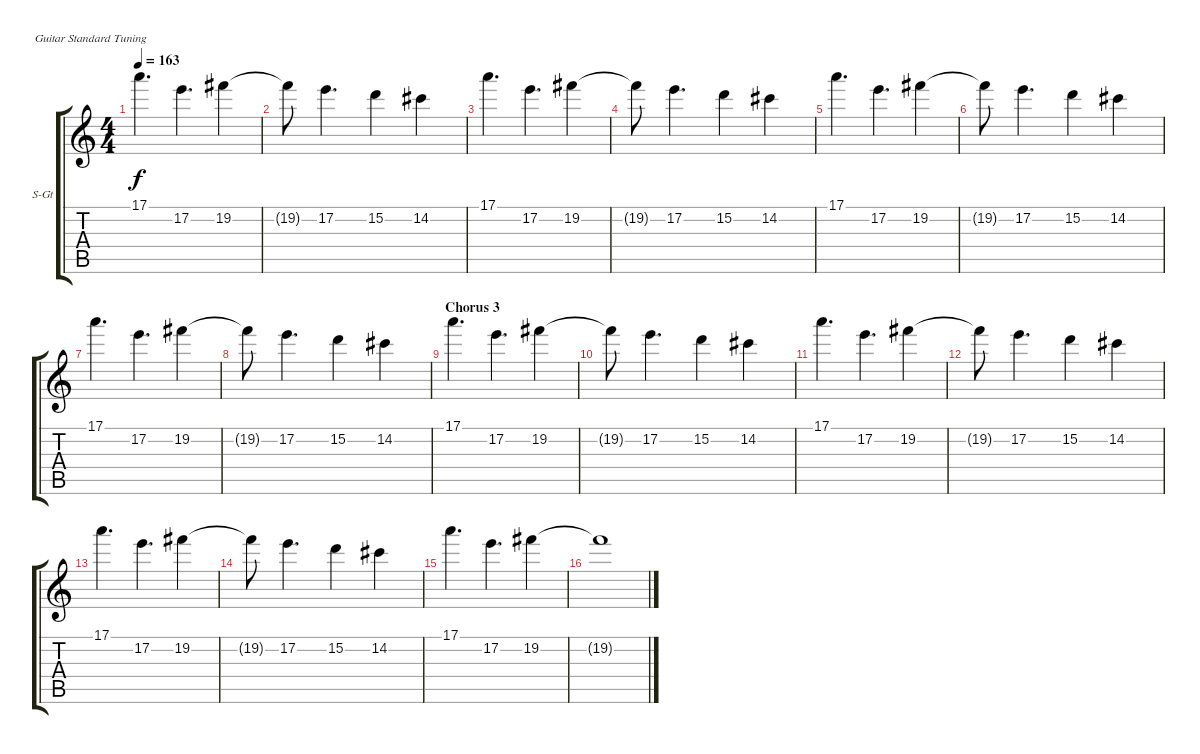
\bracketExtendMode groupsimilarinstruments
\firstSystemTrackNameOrientation horizontal
\otherSystemsTrackNameOrientation horizontal
\track ("Keyboards" "S-Gt") {instrument acousticguitarsteel}
\staff {score tabs}
\tuning (E4 B3 G3 D3 A2 E2)
\ts (4 4)
\tempo 163
\clef g2
\scale
0.333333
\ks c
17.1.4{d dy f} 17.2.4{d} 19.2.4 |
\scale
0.333333 19.2{t}.8 17.2.4{d} 15.2.4 14.2.4 |
\scale
0.333333 17.1.4{d} 17.2.4{d} 19.2.4 |
\scale
0.333333 19.2{t}.8 17.2.4{d} 15.2.4 14.2.4 |
\scale
0.333333 17.1.4{d} 17.2.4{d} 19.2.4 |
\scale
0.333333 19.2{t}.8 17.2.4{d} 15.2.4 14.2.4 |
\scale
0.333333 17.1.4{d} 17.2.4{d} 19.2.4 |
\scale
0.333333 19.2{t}.8 17.2.4{d} 15.2.4 14.2.4 |
\section ("" "Chorus 3")
\scale
0.333333 17.1.4{d} 17.2.4{d} 19.2.4 |
\scale
0.333333 19.2{t}.8 17.2.4{d} 15.2.4 14.2.4 |
\scale
0.333333 17.1.4{d} 17.2.4{d} 19.2.4 |
\scale
0.333333 19.2{t}.8 17.2.4{d} 15.2.4 14.2.4 |
\scale
0.333333 17.1.4{d} 17.2.4{d} 19.2.4 |
\scale
0.333333 19.2{t}.8 17.2.4{d} 15.2.4 14.2.4 |
17.1.4{d} 17.2.4{d} 19.2.4 |
19.2{t}.1
